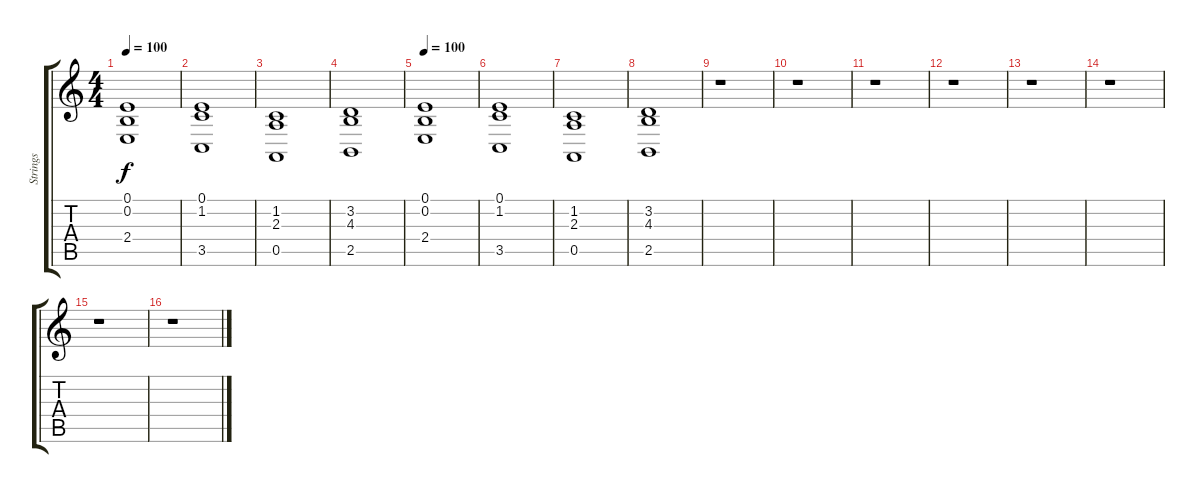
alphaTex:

\track ("Strings" "Strings") {instrument synthstrings1}
\staff {score tabs}
\tuning (E4 B3 G3 D3 A2 E2) {hide}
\ts (4 4)
\tempo 100
\clef g2
\ks c
(0.1 0.2 2.4).1{dy f} |
(0.1 1.2 3.5).1 |
(1.2 2.3 0.5).1 |
(3.2 4.3 2.5).1 |
\tempo 100
(0.1 0.2 2.4).1 |
(0.1 1.2 3.5).1 |
(1.2 2.3 0.5).1 |
(3.2 4.3 2.5).1 |
r.1 |
r.1 |
r.1 |
r.1 |
r.1 |
r.1 |
r.1 |
r.1
